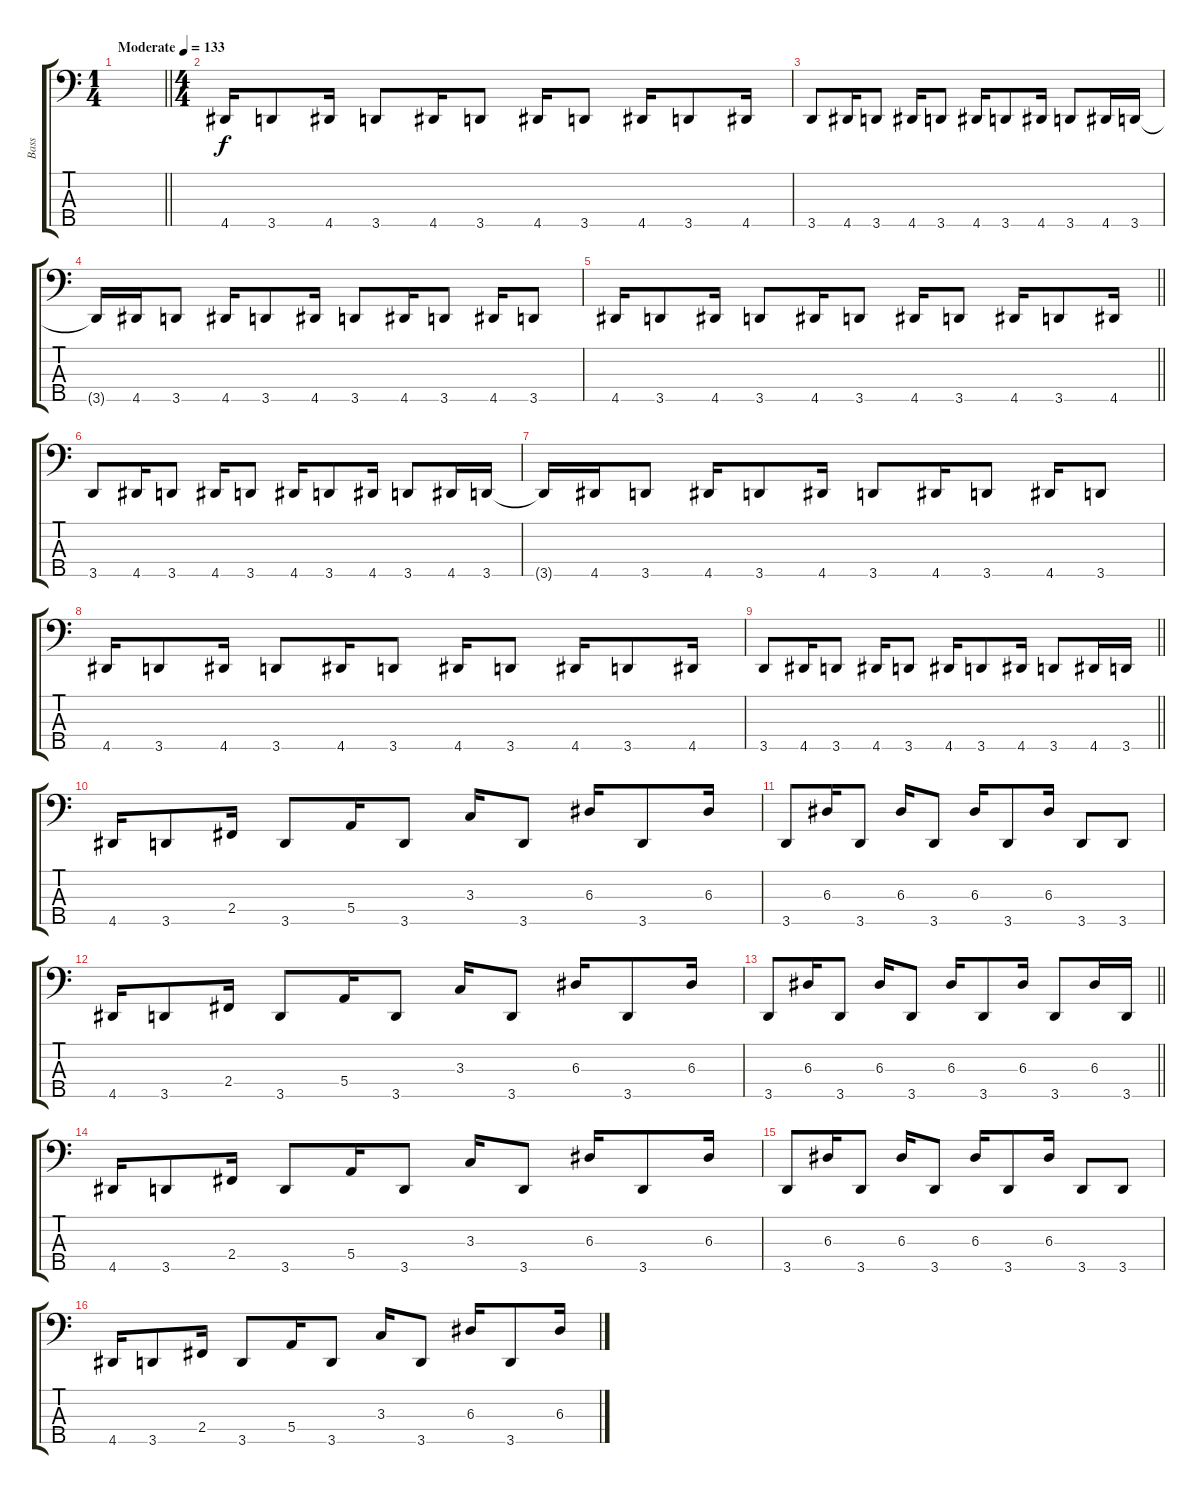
\track ("Bass" "Bass") {instrument electricbassfinger}
\staff {score tabs}
\tuning (G2 D2 A1 E1 B0) {hide}
\ts (1 4)
\tempo (133 "Moderate")
\clef f4
\barLineRight lightlight
\ks c
|
\ts (4 4)
4.5.16 3.5.8 4.5.16 3.5.8 4.5.16 3.5.8 4.5.16 3.5.8 4.5.16 3.5.8 4.5.16 |
3.5.8 4.5.16 3.5.8 4.5.16 3.5.8 4.5.16 3.5.8 4.5.16 3.5.8 4.5.16 3.5.16 |
3.5{t}.16 4.5.16 3.5.8 4.5.16 3.5.8 4.5.16 3.5.8 4.5.16 3.5.8 4.5.16 3.5.8 |
\barLineRight lightlight
4.5.16 3.5.8 4.5.16 3.5.8 4.5.16 3.5.8 4.5.16 3.5.8 4.5.16 3.5.8 4.5.16 |
3.5.8 4.5.16 3.5.8 4.5.16 3.5.8 4.5.16 3.5.8 4.5.16 3.5.8 4.5.16 3.5.16 |
3.5{t}.16 4.5.16 3.5.8 4.5.16 3.5.8 4.5.16 3.5.8 4.5.16 3.5.8 4.5.16 3.5.8 |
4.5.16 3.5.8 4.5.16 3.5.8 4.5.16 3.5.8 4.5.16 3.5.8 4.5.16 3.5.8 4.5.16 |
\barLineRight lightlight
3.5.8 4.5.16 3.5.8 4.5.16 3.5.8 4.5.16 3.5.8 4.5.16 3.5.8 4.5.16 3.5.16 |
\section ("" "")
4.5.16 3.5.8 2.4.16 3.5.8 5.4.16 3.5.8 3.3.16 3.5.8 6.3.16 3.5.8 6.3.16 |
3.5.8 6.3.16 3.5.8 6.3.16 3.5.8 6.3.16 3.5.8 6.3.16 3.5.8 3.5.8 |
4.5.16 3.5.8 2.4.16 3.5.8 5.4.16 3.5.8 3.3.16 3.5.8 6.3.16 3.5.8 6.3.16 |
\barLineRight lightlight
3.5.8 6.3.16 3.5.8 6.3.16 3.5.8 6.3.16 3.5.8 6.3.16 3.5.8 6.3.16 3.5.16 |
4.5.16 3.5.8 2.4.16 3.5.8 5.4.16 3.5.8 3.3.16 3.5.8 6.3.16 3.5.8 6.3.16 |
3.5.8 6.3.16 3.5.8 6.3.16 3.5.8 6.3.16 3.5.8 6.3.16 3.5.8 3.5.8 |
4.5.16 3.5.8 2.4.16 3.5.8 5.4.16 3.5.8 3.3.16 3.5.8 6.3.16 3.5.8 6.3.16
